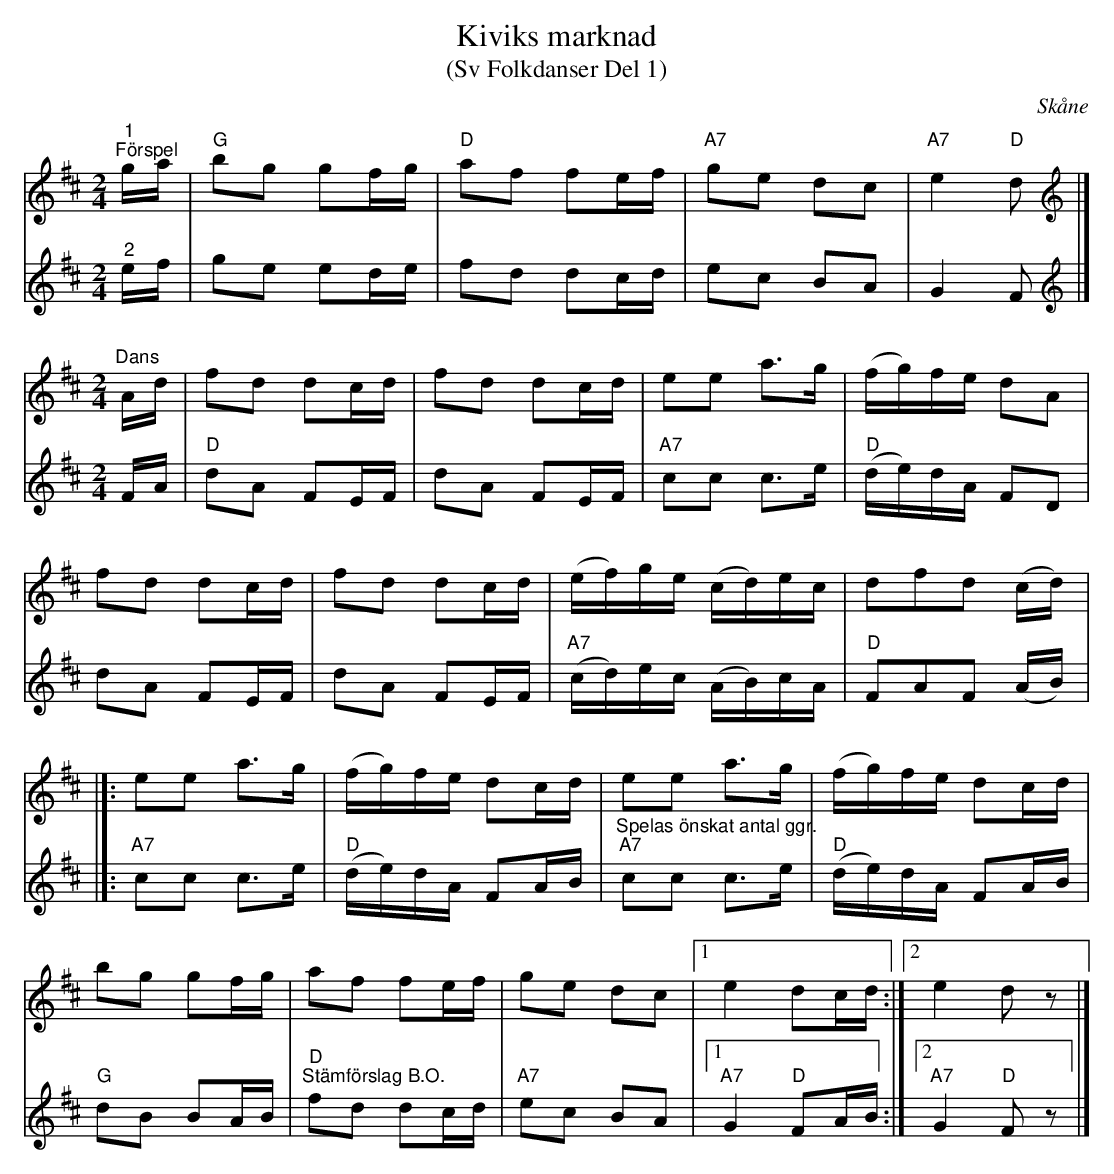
X:1
T:Kiviks marknad
T:(Sv Folkdanser Del 1)
O:Skåne
L:1/8
M:2/4
K:D
V:1
"^1""^Förspel" g/a/ |"G" bg gf/g/ |"D" af fe/f/ |"A7" ge dc |"A7" e2"D" d |]
[K:D][M:2/4][K:treble]"^Dans" A/d/ | fd dc/d/ | fd dc/d/ | ee a>g | (f/g/)f/e/ dA |
fd dc/d/ | fd dc/d/ | (e/f/)g/e/ (c/d/)e/c/ | dfd (c/d/) |]:
ee a>g | (f/g/)f/e/ dc/d/ | ee a>g | (f/g/)f/e/ dc/d/ |
bg gf/g/ | af fe/f/ | ge dc |1 e2 dc/d/ :|2 e2 d z |]
V:2
"^2" e/f/ | ge ed/e/ | fd dc/d/ | ec BA | G2 F |]
[K:D][M:2/4][K:treble] F/A/ |"D" dA FE/F/ | dA FE/F/ |"A7" cc c>e |"D" (d/e/)d/A/ FD |
dA FE/F/ | dA FE/F/ |"A7" (c/d/)e/c/ (A/B/)c/A/ | "D" FAF (A/B/) |]:
"A7" cc c>e |"D" (d/e/)d/A/ FA/B/ |"^Spelas önskat antal ggr.""A7" cc c>e | "D" (d/e/)d/A/ FA/B/ |
"G" dB BA/B/ |"D" "^Stämförslag B.O."fd dc/d/ |"A7" ec BA |1 "A7" G2"D" FA/B/ :|2"A7" G2"D" F z |]
